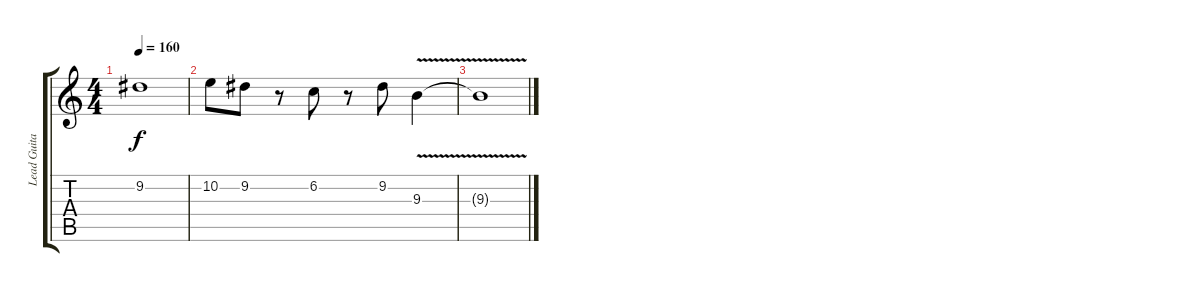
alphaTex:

\track ("Lead Guitar" "Lead Guita") {instrument electricguitarjazz}
\staff {score tabs}
\tuning (B3 Gb3 D3 A2 E2 B1) {hide}
\ts (4 4)
\tempo 160
\clef g2
\ks c
9.2{t}.1{dy f} |
10.2.8 9.2.8 r.8 6.2.8 r.8 9.2.8 9.3{v}.4 |
9.3{t}.1
